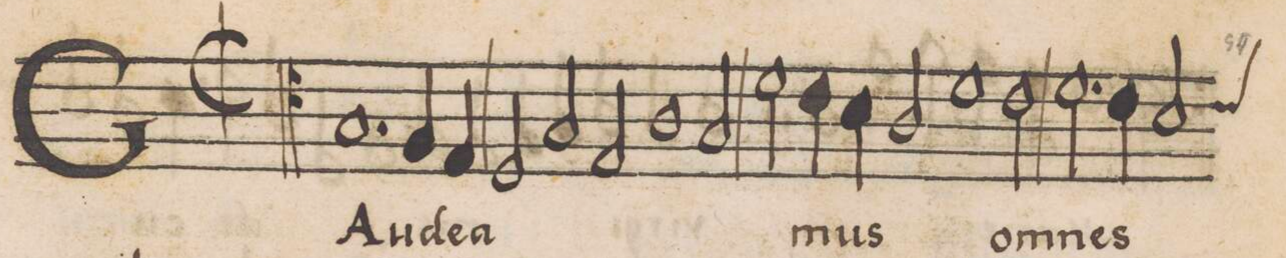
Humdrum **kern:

**kern	**text	**text
*I"ALTVS	*	*
*clefC4	*	*
*k[]	*	*
*met(C|)	*	*
*M2/1	*	*
1.G	GAu-	.
4F/	-de-	.
4E/	.	.
=2-	=2-	=2-
2D/	-a-	.
2G/	.	.
2E/	.	.
1A\	.	.
=3-	=3-	=3-
2G/	.	.
2d\	.	.
4c\	-mus	.
4B\	.	.
=4-	=4-	=4-
2A/	.	.
1d	.	.
2c\	om-	.
=5-	=5-	=5-
2.d\	-nes	.
4c\	.	.
*custos:c	*	*
2B/	.	.
*-	*-	*-
